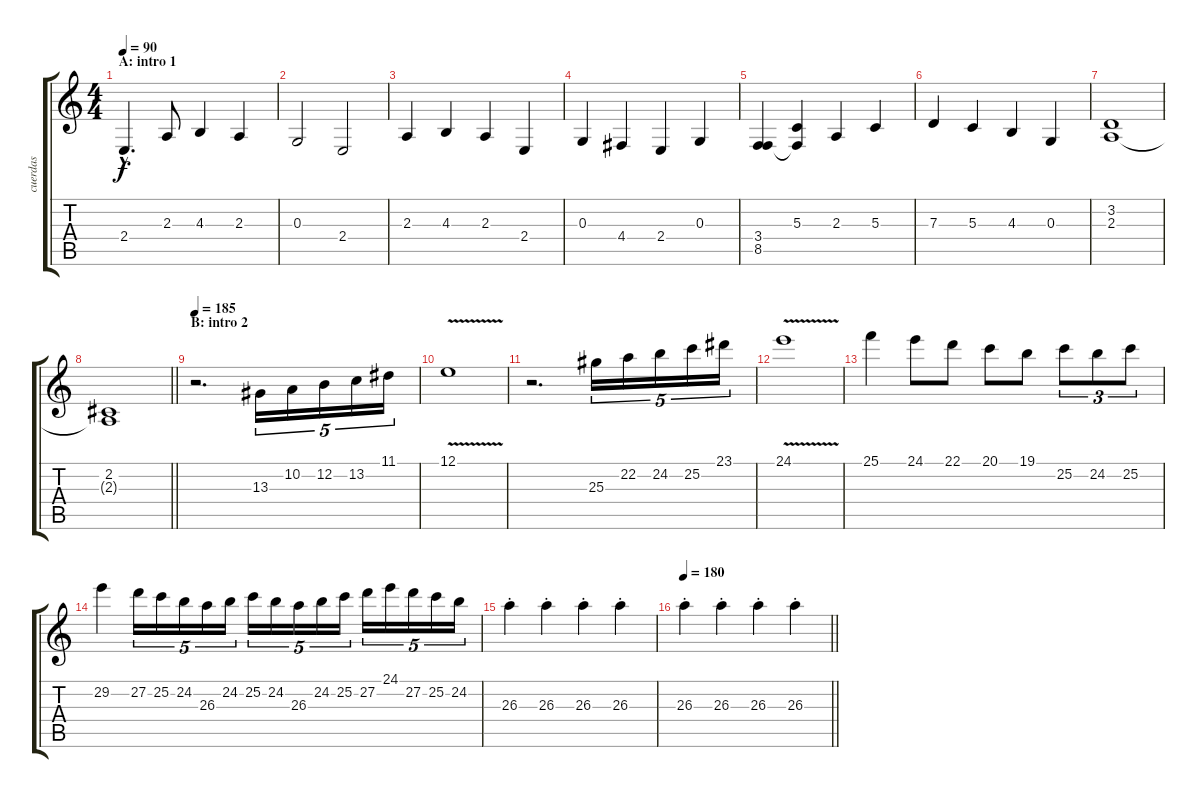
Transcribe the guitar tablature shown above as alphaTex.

\track ("cuerdas" "cuerdas") {instrument stringensemble2}
\staff {score tabs}
\tuning (E4 B3 G3 D3 A2 E2) {hide}
\ts (4 4)
\section ("" "A: intro 1")
\tempo 90
\clef g2
\ks c
2.4{hac}.4{d dy f instrument stringensemble2} 2.3.8 4.3.4 2.3.4 |
0.3.2 2.4.2 |
2.3.4 4.3.4 2.3.4 2.4.4 |
0.3.4 4.4.4 2.4.4 0.3.4 |
(3.4 8.5).4 (5.3 8.5{t}).4 2.3.4 5.3.4 |
7.3.4 5.3.4 4.3.4 0.3.4 |
(3.2 2.3).1 |
\barLineRight lightlight
(2.2 2.3{t}).1 |
\section ("" "B: intro 2")
\tempo 185
r.2{d volume 14 instrument stringensemble1} 13.3.16{tu (5 4)} 10.2.16{tu (5 4)} 12.2.16{tu (5 4)} 13.2.16{tu (5 4)} 11.1.16{tu (5 4)} |
12.1{v}.1 |
r.2{d} 25.3.16{tu (5 4)} 22.2.16{tu (5 4)} 24.2.16{tu (5 4)} 25.2.16{tu (5 4)} 23.1.16{tu (5 4)} |
24.1{v}.1 |
25.1.4 24.1.8 22.1.8 20.1.8 19.1.8 25.2.8{tu (3 2)} 24.2.8{tu (3 2)} 25.2.8{tu (3 2)} |
29.2.4 27.2.16{tu (5 4)} 25.2.16{tu (5 4)} 24.2.16{tu (5 4)} 26.3.16{tu (5 4)} 24.2.16{tu (5 4)} 25.2.16{tu (5 4)} 24.2.16{tu (5 4)} 26.3.16{tu (5 4)} 24.2.16{tu (5 4)} 25.2.16{tu (5 4)} 27.2.16{tu (5 4)} 24.1.16{tu (5 4)} 27.2.16{tu (5 4)} 25.2.16{tu (5 4)} 24.2.16{tu (5 4)} |
26.3{st}.4 26.3{st}.4 26.3{st}.4 26.3{st}.4 |
\tempo 180
\barLineRight lightlight
26.3{st}.4 26.3{st}.4 26.3{st}.4 26.3{st}.4
